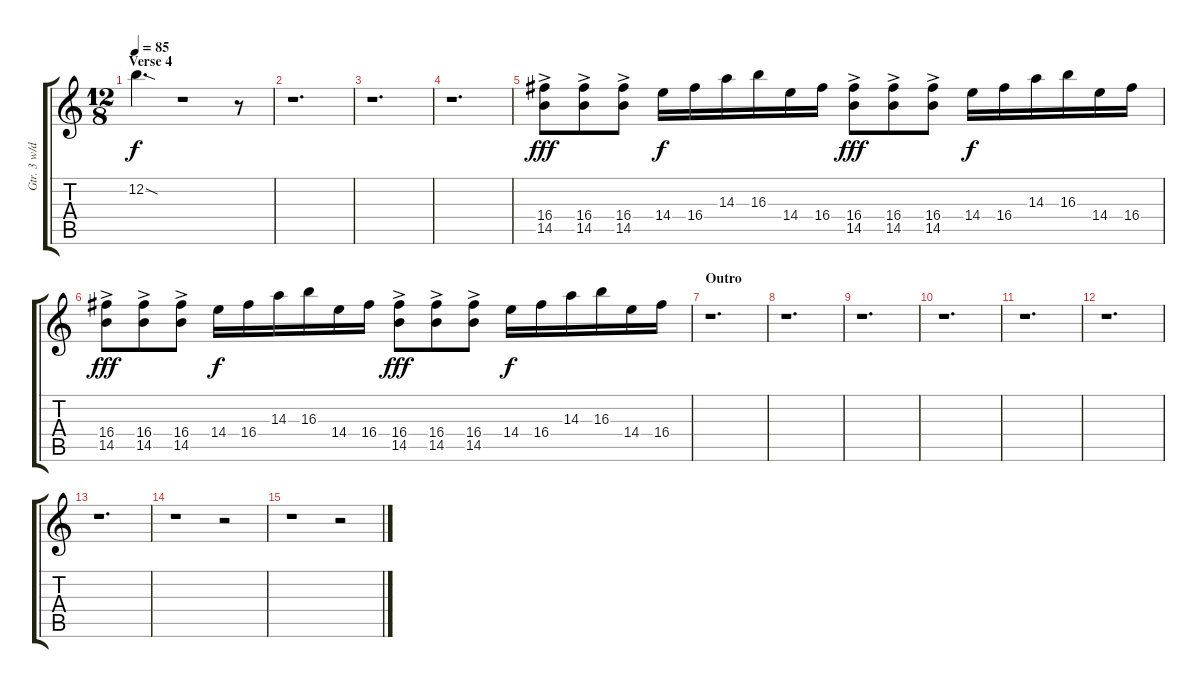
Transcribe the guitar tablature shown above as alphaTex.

\track ("Gtr. 3 w/dist" "Gtr. 3 w/d") {instrument distortionguitar}
\staff {score tabs}
\tuning (E4 B3 G3 D3 A2 E2) {hide}
\ts (12 8)
\section ("" "Verse 4")
\tempo 85
\clef g2
\ks c
12.2{sod}.4{d dy f} r.1 r.8 |
r.1{d} |
r.1{d} |
r.1{d} |
(16.4{ac} 14.5{ac}).8{dy fff volume 16} (16.4{ac} 14.5{ac}).8 (16.4{ac} 14.5{ac}).8 14.4.16{dy f} 16.4.16 14.3.16 16.3.16 14.4.16 16.4.16 (16.4{ac} 14.5{ac}).8{dy fff} (16.4{ac} 14.5{ac}).8 (16.4{ac} 14.5{ac}).8 14.4.16{dy f} 16.4.16 14.3.16 16.3.16 14.4.16 16.4.16 |
(16.4{ac} 14.5{ac}).8{dy fff} (16.4{ac} 14.5{ac}).8 (16.4{ac} 14.5{ac}).8 14.4.16{dy f} 16.4.16 14.3.16 16.3.16 14.4.16 16.4.16 (16.4{ac} 14.5{ac}).8{dy fff} (16.4{ac} 14.5{ac}).8 (16.4{ac} 14.5{ac}).8 14.4.16{dy f} 16.4.16 14.3.16 16.3.16 14.4.16 16.4.16 |
\section ("" "Outro")
r.1{d} |
r.1{d} |
r.1{d} |
r.1{d} |
r.1{d} |
r.1{d} |
r.1{d} |
r.1 r.2 |
r.1 r.2
